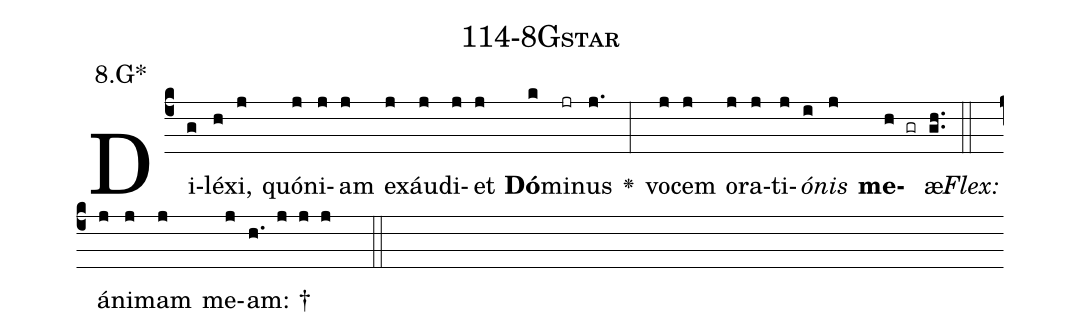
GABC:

name: 114-8Gstar;
annotation: 8.G*;
%%
(c4)Di(g)lé(h)xi,(j) quón(j)i(j)am(j) ex(j)áu(j)di(j)et(j) <b>Dó</b>(k)mi(jr)nus(j.) <v>\greheightstar</v>(:) vo(j)cem(j) o(j)ra(j)ti(j)<i>ó</i>(i)<i>nis</i>(j) <b>me</b>(h gr)æ.(gh..) (::)
<i>Flex:</i>()  á(j)ni(j)mam(j) me(j)am: †(h. j j j  ::)

%E(j) u(j) o(i) u(j) a(h) e.(gh..) (::)
